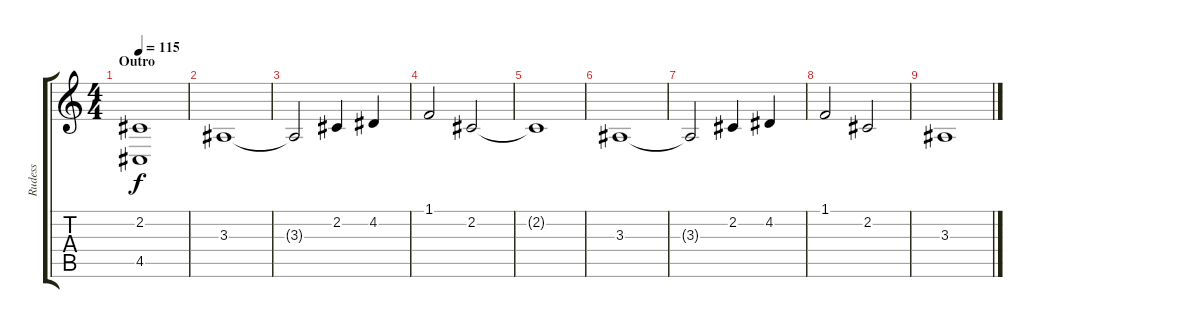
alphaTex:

\track ("Rudess" "Rudess") {instrument stringensemble1}
\staff {score tabs}
\tuning (E4 B3 G3 D3 A2 E2) {hide}
\ts (4 4)
\section ("" "Outro")
\tempo 115
\clef g2
\ks c
(2.2 4.5).1{dy f} |
3.3.1 |
3.3{t}.2 2.2.4 4.2.4 |
1.1.2 2.2.2 |
2.2{t}.1 |
3.3.1 |
3.3{t}.2 2.2.4 4.2.4 |
1.1.2 2.2.2 |
3.3.1
